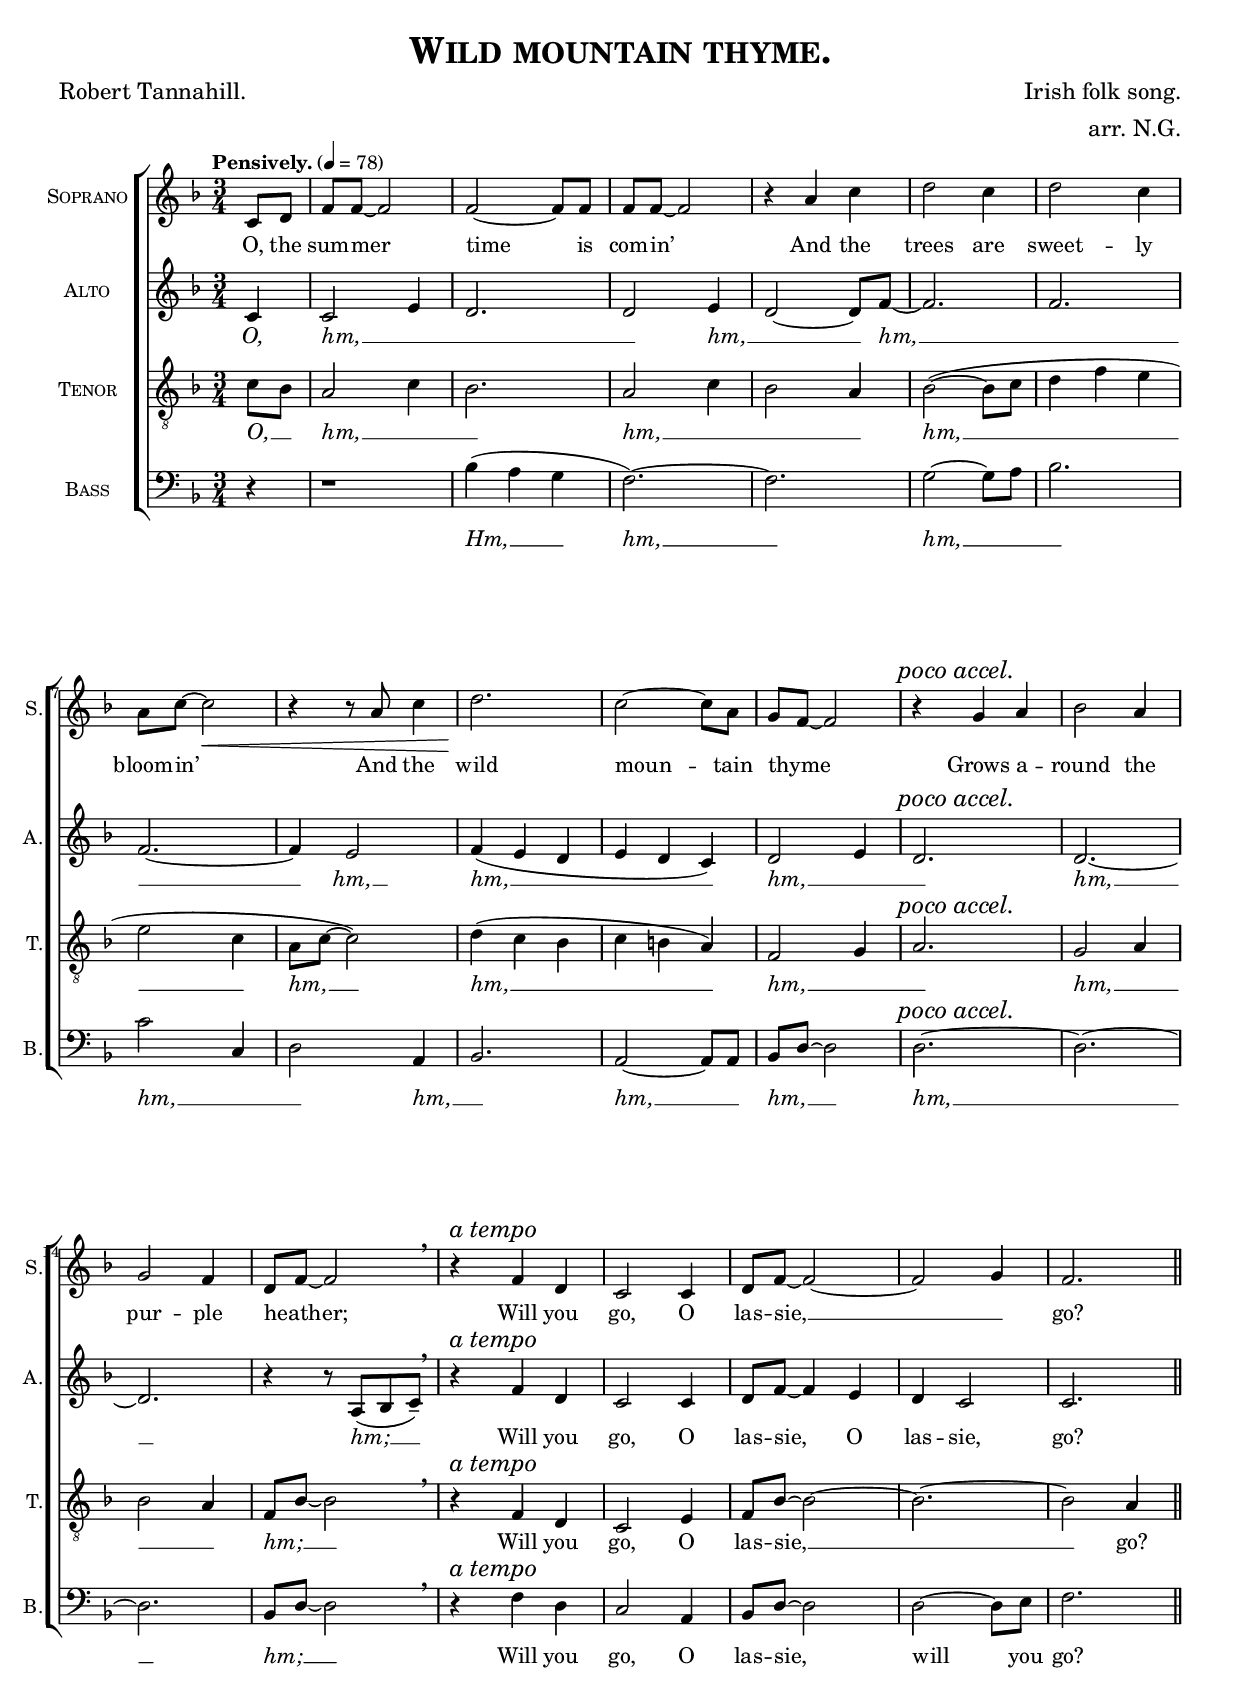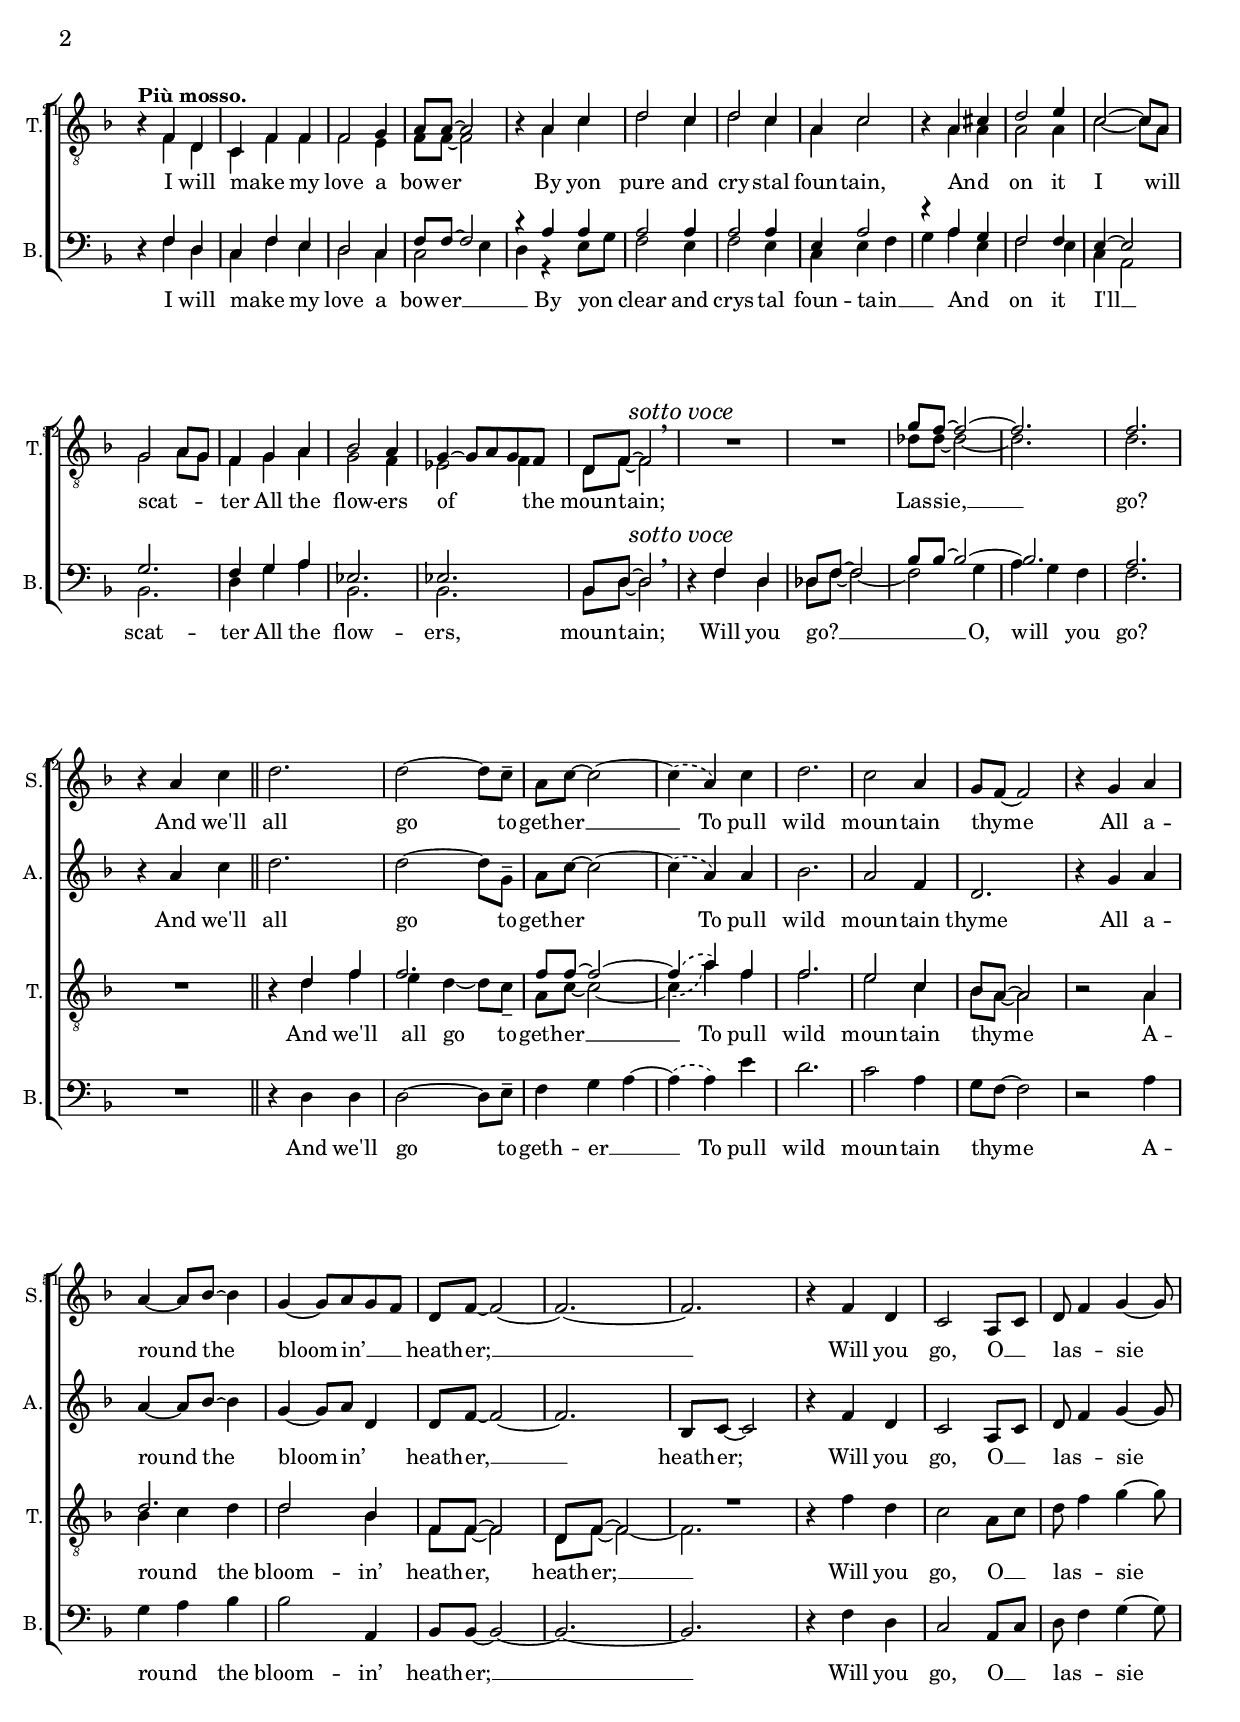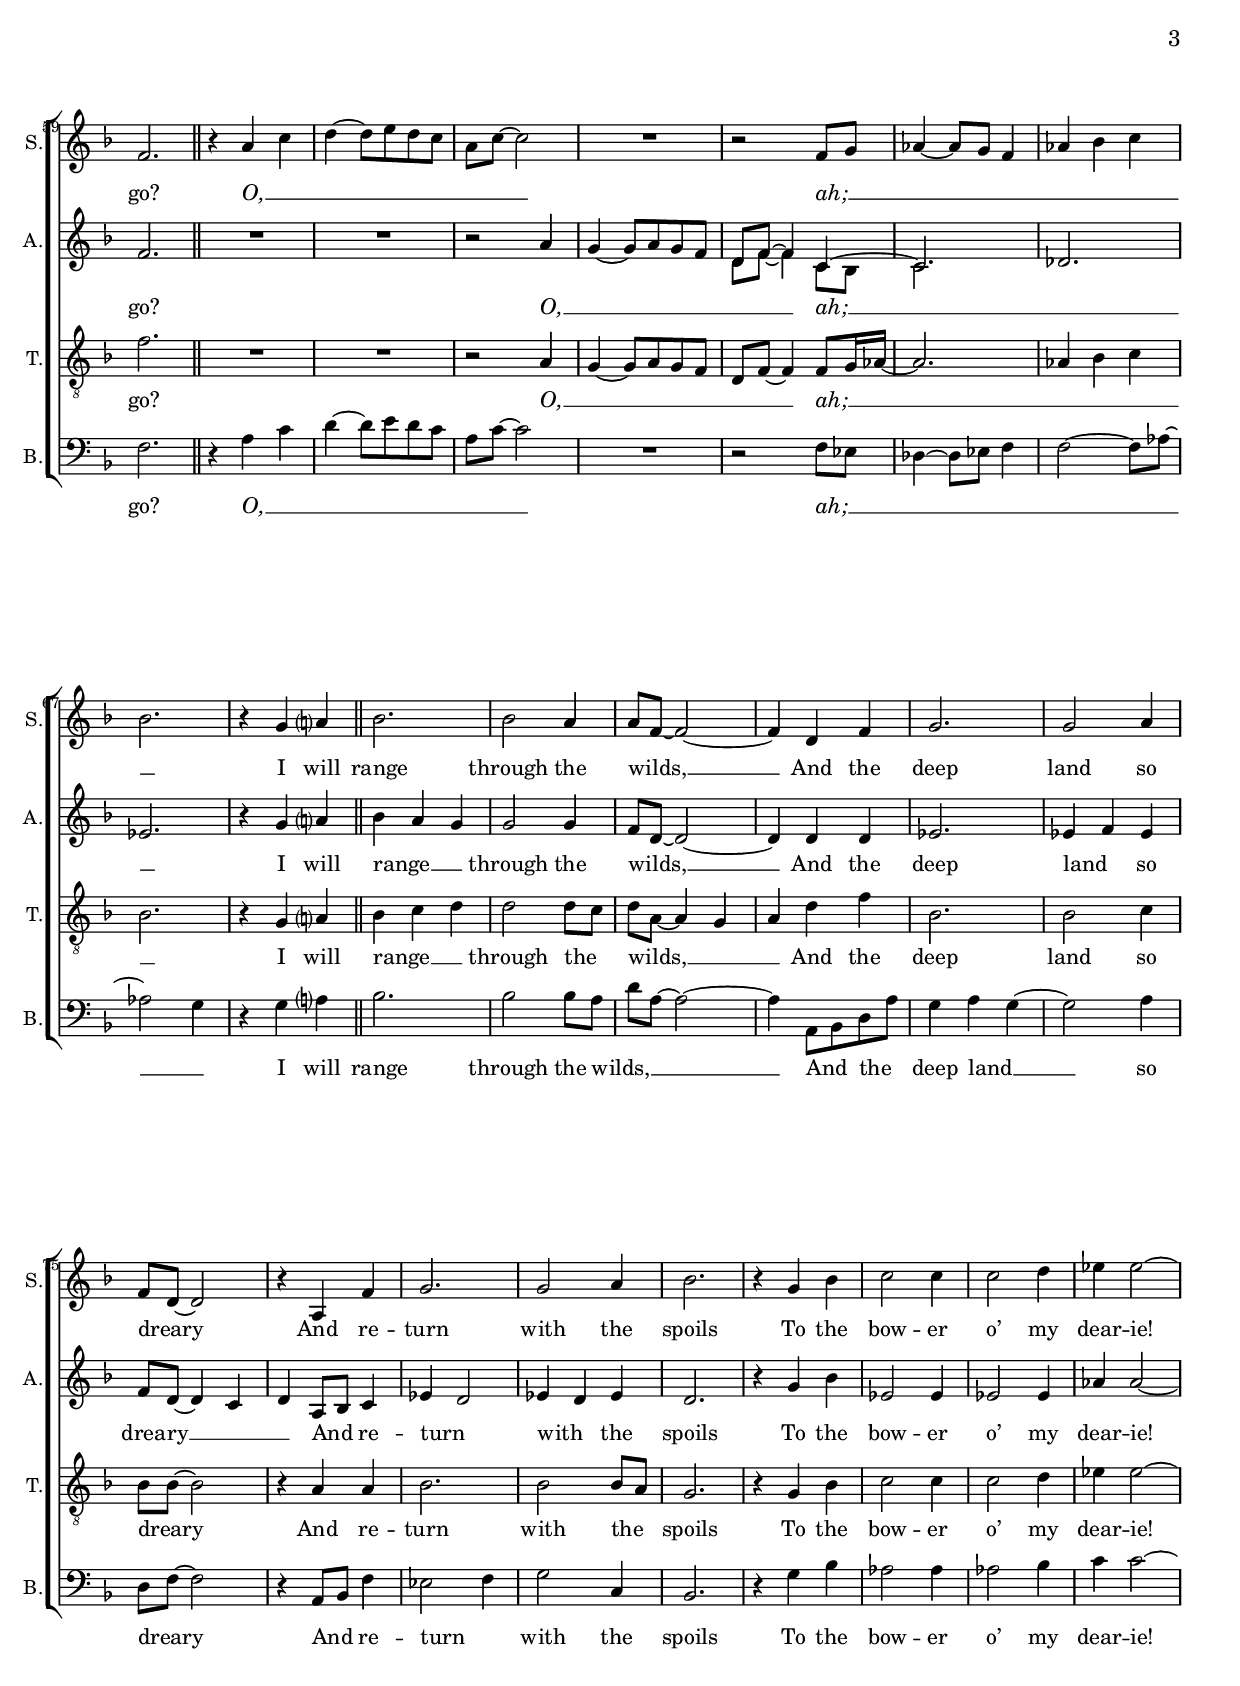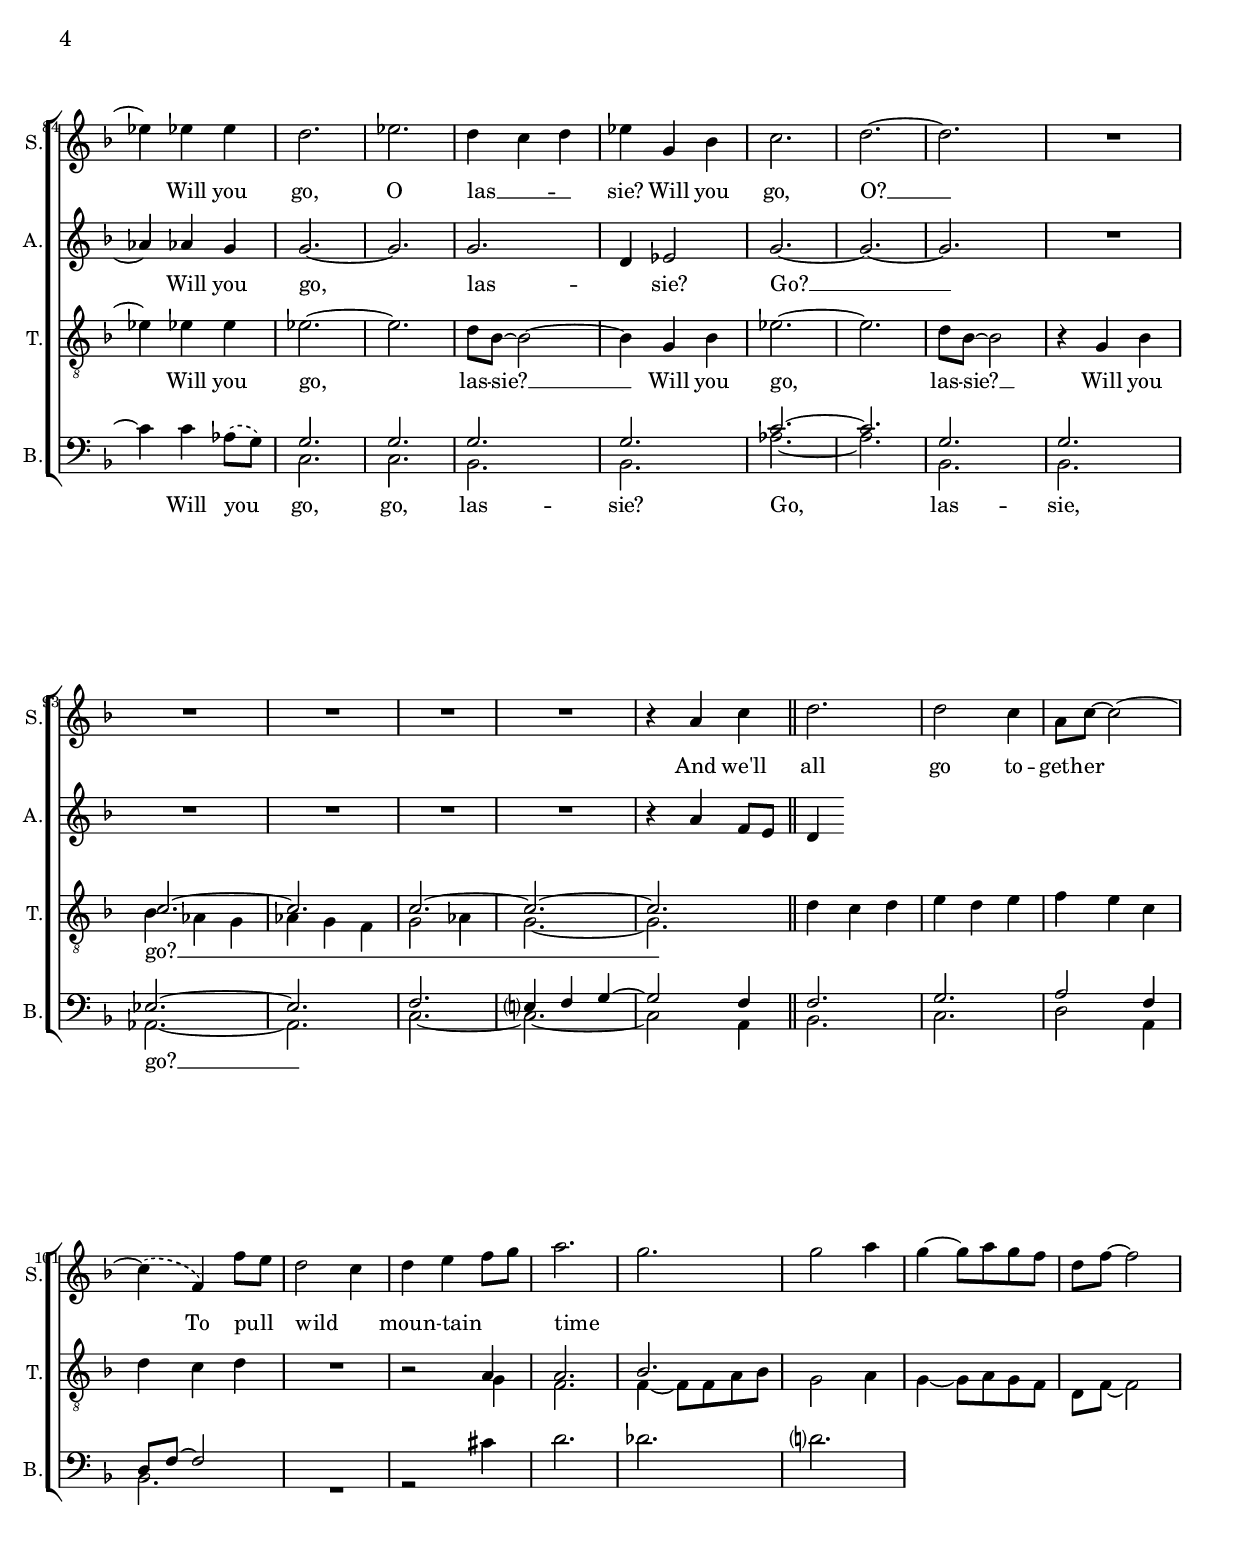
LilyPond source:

\version "2.19.84"

\paper {
  top-system-spacing.basic-distance = #10
  score-system-spacing.basic-distance = #20
  system-system-spacing.basic-distance = #20
  last-bottom-spacing.basic-distance = #10
}

\header {
  %dedication = \markup{\italic "to Emma."}
  title = \markup{\caps{"Wild mountain thyme."}}
  composer = "Irish folk song."
  arranger = "arr. N.G."
  poet = "Robert Tannahill."
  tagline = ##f
}

global = {
  \key f \major
  \time 3/4
  \tempo "Pensively." 4 = 78
  \set melismaBusyProperties = #'(tieMelismaBusy)
}

soprano = \relative c'' {
  \global
  \partial 4 c,8 d | f f~ f2 | f2~ f8 f | f8 f8~ f2 |
  r4 a c | d2 c4 | d2 c4 | a8 c8~ c2\< |
  r4 r8 a8 c4 | d2.\! | c2~ c8 a8 | g8 f8~ f2 | 
  r4 \mark \markup { \italic { poco accel. } } g4 a4 | bes2 a4 | g2 f4 | d8 f8~ f2 | 
  \breathe r4 \mark \markup { \italic { a tempo } } f d4 | c2 c4 | d8  f8~ f2~ | 
  f2 g4 | f2. \bar "||" \break R2.*21 \break
  
  r4 a4 c | d2. | d2~ d8 c-- | a8 c8~ c2~ | 
  \slurDashed c4( a) c | d2. | c2 a4 |  %d~ d8 e8 d c | a4 a8 c a g | g f~ f2 |  
  g8 f8~ f2 | r4 g a | a4~ a8 bes8~ bes4 | g4~ g8 a8 g8 f8 | 
  d8 f8~ f2~ | f2.~ | f2. | r4 f4 d | c2 a8 c8 | d8 f4 g4~ g8 | f2. \bar "||"
  r4 a4 c4 | d4~ d8 e d c | a8 c8~ c2 | R2. | r2 f,8 g8 |
  aes4~ aes8 g8 f4  | aes bes c | bes2. | r4 g4 a?4 \bar "||" bes2. | bes2 a4 | 
  a8 f8~ f2~ | f4 d4 f4 | g2. | g2 a4 | f8 d8~ d2 | r4 a f' | g2. | 
  g2 a4 | bes2. | r4 g4 bes4 | 
  c2 c4 | c2 d4 | ees4 ees2~ | ees4 ees4 ees4
  d2. | ees2. | d4 c d | ees g, bes | c2. | d2.~ | d2. |
  R2. | R2. | R2. | R2. | R2. | r4 a4 c4 | \bar "||" 
 d2. | d2 c4 | a8 c8~ c2~ | 
  \slurDashed c4( f,) f'8 e | d2 c4 | d4 e4 f8 g8 | a2. | g2. |
  g2 a4 | g4~ g8 a8 g f | d8 f8~ f2 | 
}

alto = \relative c' {
  \global
  \partial 4 c4 | c2 e4 | d2. | d2 e4 | 
  d2~ d8 f8~ | f2. | f2. | f2.~ | 
  f4 e2 | f4( e4 d4 | e4 d4 c4) | d2 e4 |
  d2. | d2.~ | d2. | r4 r8 a8( bes c8--) | 
  \breathe r4 f d4 | c2 c4 | d8 f8~ f4 e4 | 
  d c2 | c2. R2.*21
  
  r4 a'4 c | d2. | d2~ d8 g,8-- | a8 c8~ c2~ | 
  \slurDashed c4( a) a | bes2. | a2 f4 | d2. |
  r4 g a | a4~ a8 bes8~ bes4 | g4~ g8 a8 d,4 | 
  d8 f8~ f2~ | f2. | bes,8 c8~ c2 |
  r4 f4 d | c2 a8 c8 | d8 f4 g4~ g8 | f2. |
  R2. | R2. | r2 a4 | g4~ g8 a g f | 
  << { d8 f~ f4 c4~ | c2. |  } \\ { d8 f~ f4 c8 bes8 | c2. | } >>
  des2. | ees2. | r4 g4 a?4 \bar "||" bes4 a4 g4 | g2 g4 | 
  f8 d8~ d2~ | d4 d4 d4 | ees2. | ees4 f4 ees4 | f8 d8~ d4 c4 | d4 a8 bes8 c4 | ees4 d2 | 
  ees4 d4 ees4 | d2.
  r4 g4 bes4 | ees,2 ees4 | ees2 ees4 | aes4 aes2~ | aes4 aes4 g4
  g2.~ | g2. |  g2. | d4 ees2 | g2.~ | g2.~ | g2. | 
  R2. | R2. | R2. | R2. | R2. | r4 a4 f8 e | d4   
  
}

tenor = \relative c' {
  \global
  \partial 4 c8 bes8 | a2 c4 | bes2. | a2 c4 | bes2 a4 |
  bes2~( bes8 c8 | d4 f4 e4 | e2 c4 | a8 c8~ c2) | 
  d4( c4 bes4 | c4 b4 a4) | f2 g4 | 
  a2. | g2 a4 | bes2 a4 | f8 bes8~ bes2 | 
  \breathe r4 f d4 | c2 e4 | f8 bes8~ bes2~ |
  bes2.~ | bes2 a4
  
  \tempo "Più mosso."
  << { r4 f d | c4 f4 f4 | f2 g4 | a8 a8~ a2 |
       r4 a c | d2 c4 | d2 c4 | a4 c2 |
       r4 a4 cis4 | d2 e4 | c2~ c8 a8 | g2 a8 g8 |
       f4 g4 a4 | bes2 a4 | g4~ g8 a g f | d8 f8~ f2 \breathe |
       R2. | R2. | g'8 f8~ f2~ | f2. | f2. | R2. 
       r4 d4 f | f2. | f8 f8~ f2~ |
       \slurDashed f4( a4) f4 | f2. | e2 c4 | bes8 a8~ a2 |
       r2 a4 | d2. | d2 bes4 | f8 f8~ f2 | d8 f8~ f2 | R2. 
     } \\
     { r4 f d | c4 f4 f4 | f2 e4 | f8 f8~ f2 |
       r4 a c | d2 c4 | d2 c4 | a4 c2 |
       r4 a4 a4 | a2 a4 | c2~ c8 a8 | g2 a8 g8 | 
       f4 g4 a4 | g2 f4 | ees2 f4 | d8 f8 ~f2 |
       R2. | R2. | des'8 des8~ des2~ | des2. | d2. | R2.
       r4 d4 f | e d~ d8 c-- | a8 c8~ c2~ | 
       \slurDashed c4( a'4) f4 | f2. | e2 c4 | bes8 a8~ a2 |
       r2 a4 | bes4 c d | d2 bes4 | f8 f8~ f2 | d8 f8~ f2~ | f2. 
     } 
  >> 
  r4 f'4 d | c2 a8 c8 | d8 f4 g4~ g8 | f2. | 
  R2. | R2. | r2 a,4 | g4~ g8 a g f | d f~ f4 f8 g16 aes16~ | aes2. |
  aes4 bes c | bes2. | r4 g4 a?4 | bes4 c4 d4 | d2 d8 c8  | 
  d8 a8~ a4 g4 | a4 d4 f4 | bes,2. | bes2 c4 | bes8 bes8~ bes2 | r4 a a | bes2. | 
  bes2 bes8 a8 | g2. | r4 g4 bes4 | c2 c4 | c2 d4 | ees4 ees2~ | ees4 ees4 ees4 | 
  ees2.~ | ees2. | d8 bes8~ bes2~ | bes4 g4 bes4 | ees2.~ | ees2. | d8 bes8~ bes2 | 
  r4 g4 bes4 | 
  << { c2.~ | c2. | c2.~ | c2.~ | c2. } \\ 
     { bes4 aes g | aes g f | g2 aes4 | g2.~ | g2. } >> 
  d'4 c4 d4 | e4 d4 e4 | f e c | d c d |
  R2. | 
  << { r2 a4 | a2. | bes2. } \\ { r2 g4 | f2. | f4~ f8 f8 a bes | g2 a4 | g4~ g8 a8 g f | d8 f8~ f2 | } >>
  
}

bass = \relative c {
  \global
  \partial 4 r4 | r1*3/4 | bes'4( a g | f2.~) | f2. |
  g2~ g8 a8 | bes2. | c2 c,4 | d2 a4 | 
  bes2. | a2~ a8 a8 | bes8 d~ d2 |
  d2.~ | d2.~ | d2. | bes8 d8~ d2 
  \breathe r4 f d4 | c2 a4 |  bes8 d8~ d2 |
  d2~ d8 e8 | f2. 
  
  << { r4 f d | c f e | d2 c4 | f8 f8~ f2 | 
       r4 a4 a4 | a2 a4 | a2 a4 | e4 a2 | 
       r4 a4 g4 | f2 f4 | e4~ e2 | g2. |
       f4 g4 a4 | ees2. | ees2. | bes8 d8~ d2 \breathe | 
       r4 f d | des8 f8~ f2 | bes8 bes8~ bes2~ | bes2. | a2. | R2.
     } \\ 
     { r4 f d | c f e | d2 c4 | c2 e4 | 
       d4 r4 e8 g8 | f2 e4 | f2 e4 | c4 e4 f4 |
       g4 a4 e4 | f2 e4 | c4 a2 | bes2. | 
       d4 g4 a4 | bes,2. | bes2. | bes8 d8~ d2 | 
       r4 \mark \markup { \italic { sotto voce } } f d | des8 f8~ f2~ | f2 g4 | a4 g4 f4 | f2. | R2. 
     } 
  >> \bar "||"
  r4 d4 d4 | d2~ d8 e8-- | f4 g4 a4~ | 
  \slurDashed a4( a4) e'4 | d2. | c2 a4 | g8 f8~ f2 | r2 a4 |
  g4 a4 bes4 | bes2 a,4 | bes8 bes8~ bes2~ | bes2.~ | bes2. |
  r4 f'4 d | c2 a8 c8 | d8 f4 g4~ g8 |  f2. |
  r4 a4 c4 | d4~ d8 e d c | a8 c8~ c2 | R2. | r2 f,8 ees | des4~ des8 ees8 f4 | 
  f2~ f8 aes8~ | aes2 g4 | r4 g4 a?4 | bes2. | bes2 bes8 a8 | 
  d8 a8~ a2~ | a4 a,8 bes8 d8 a'8 | g4 a4 g4~ | g2 a4 | d,8 f8~ f2 | r4 a,8 bes8 f'4 | ees2 f4 | 
  g2 c,4 | bes2. | r4 g'4 bes4 | 
  aes2 aes4 | aes2 bes4 | c4 c2~ | c4 c4 aes8( g8) |
  << { g2. | g2. | g2. | g2. | c2.~ | c2. | g2. | g2. | ees2.~ | ees2. | f2. | e?4 f g~ | g2 f4 | 
       f2. | g2. | a2 f4 | d8 f8~ f2 |  
     } \\ {
    c2. | c2. | bes2. | bes2. |  aes'2.~ | aes2. | bes,2. | bes2. | aes2.~ | aes2. | c2.~ | c2.~ | c2 a4 |
    bes2. | c2. | d2 a4 | bes2. | R2. | r2 cis'4 | d2. | des2. | d?2.
  } >>
}

sopranoVerse = \lyricmode {
  %\override LyricText #'font-family = #'Calibri
  O, the sum -- mer time is com -- in’
  And the trees are sweet -- ly bloom -- in’ 
  And the wild moun -- tain thyme _ 
  Grows a -- round the pur -- ple heather; _ 
  Will you go, O las -- sie, __ _ go?
  
  And we'll all go to -- geth -- er __
  To pull wild moun -- tain thyme _
  All a -- round the bloom -- in’ __ _ _ heath -- er; __
  Will you go, O __ _ las -- _ sie go?
  
  \markup {\italic O,}  __ _ _ _ _ _ _ _
  \markup {\italic ah;}  __ _ _ _ _ _ _ _ _
  
  I will range through the wilds, __ _
  And the deep land so dreary _ 
  And re -- turn with the spoils
  To the bow -- er o’ my dear -- ie!
  
  Will you go, O las __ _ _ -- sie? Will you go, O? __
  
  And we'll all go to -- geth -- er
  To pull _ wild _ moun -- tain _ _ time _ 
}

altoVerse = \lyricmode {
  \markup{\italic O, }
  \markup{\italic hm,} __ _ _ _
  \markup{\italic hm,} __ _
  \markup{\italic hm,} __ _ _ 
  \markup{\italic hm,} __
  \markup{\italic hm,} __ _ _ _ _ _ 
  \markup{\italic hm,} __ _ _
  \markup{\italic hm,} __
  \markup{\italic hm;} __ _ _
  Will you go, O las -- sie, O las -- sie, go?
  
  And we'll all go to -- geth -- er 
  To pull wild moun -- tain thyme
  All a -- round the bloom -- in’ _ heath -- er, __ heath -- er;
  Will you go, O __ _ las -- _ sie go?
  
  \markup {\italic O,}  __ _ _ _ _ _ _ _
  \markup {\italic ah;}  __ _ _ _ _
  
  I will range __ _ _ through the wilds, __ _
  And the deep land _ so drea -- ry __ _ _
  And _ re -- turn _ with _ the spoils
  To the bow -- er o’ my dear -- ie!
  
  Will you go, las -- _ sie? Go? __
}

tenorVerse = \lyricmode {
  \markup{\italic O, } __ _
  \markup{\italic hm,} __ _ _
  \markup{\italic hm,} __ _ _ _
  \markup{\italic hm,} __ _ _ _ _ _ _
  \markup{\italic hm,} __ _
  \markup{\italic hm,} __ _ _ _ _ _ 
  \markup{\italic hm,} __ _ _
  \markup{\italic hm,} __ _ _ _
  \markup{\italic hm;} __ _
  Will you go, O las -- sie, __ go?
   
  I will make _ my love a bow -- er _
  By yon pure and cry -- stal foun -- tain,
  And _ on it I _ will scat -- _ _ ter
  All the flow -- ers of _ _ _ the moun -- tain; _
  Las -- sie, __ _ _ go?
  
  And we'll all go _ to -- geth -- er __ _ _
  To pull wild moun -- tain thyme _ _
  A -- round _ the bloom -- in’ heath -- er, _ heath -- er; __ _ _
  Will you go, O __ _ las -- _ sie go?
  
  \markup {\italic O,}  __ _ _ _ _ _ _
  \markup {\italic ah;}  __ _ _ _ _ _ _
  
  I will range __ _ _ through the _ wilds, __ _ _ _
  And the deep land so dreary _ 
  And re -- turn with the _ spoils
  To the bow -- er o’ my dear -- ie!
  
  Will you go, las -- sie? __
  Will you go, las -- sie? __
  Will you go? __ _ _ _ _ _ _ _ _ _ 
}

bassVerse = \lyricmode {
  \markup{\italic Hm,} __ _ _
  \markup{\italic hm,} __ 
  \markup{\italic hm,} __ _ _ 
  \markup{\italic hm,} __ _ _
  \markup{\italic hm,} __ _ 
  \markup{\italic hm,} __ _
  \markup{\italic hm,} __ _
  \markup{\italic hm,} __ 
  \markup{\italic hm;} __ _
  Will you go, O las -- sie, will you go?
  
  I will make _ my love a bow -- er __ _ _ _
  By yon _ clear and crys -- tal foun -- tain __ _ _
  And _ on it I'll __ _ scat -- ter
  All the flow -- ers, moun -- tain; _
  Will you go? __ _ _ _ _ _
  O, will _ you go?
  
  And we'll go to -- geth -- er __ _
  To pull wild moun -- tain thyme _
  A -- round _ the bloom -- in’ heath -- er; __
  Will you go, O __ _ las -- _ sie go?
  
  \markup {\italic O,}  __ _ _ _ _ _ _ _
  \markup {\italic ah;}  __ _ _ _ _ _ _ _
  
  I will range through the wilds, __ _ _
  And _ the _ deep land __ _ so dreary _ 
  And _ re -- turn _ with the spoils
  To the bow -- er o’ my dear -- ie!
  
  Will you _ go, go, las -- sie? Go, _ las -- sie, go? __ _
}

\score {
  \new ChoirStaff <<
    \new Staff \with {
      \consists "Merge_rests_engraver"
      midiInstrument = "choir aahs"
      instrumentName = \markup{\caps{"Soprano"}}
      shortInstrumentName = #"S."
    } { \soprano }
    \addlyrics { \sopranoVerse }
    \new Staff \with {
      \consists "Merge_rests_engraver"
      midiInstrument = "choir aahs"
      instrumentName = \markup{\caps{"Alto"}}
      shortInstrumentName = #"A."
    } { \alto }
    \addlyrics { \altoVerse }
    \new Staff \with {
      \consists "Merge_rests_engraver"
      midiInstrument = "choir aahs"
      instrumentName = \markup{\caps{"Tenor"}}
      shortInstrumentName = #"T."
    } { \clef "treble_8" \tenor }
    \addlyrics { \tenorVerse }
    \new Staff \with {
      \consists "Merge_rests_engraver"
      midiInstrument = "choir aahs"
      instrumentName = \markup{\caps{"Bass"}}
      shortInstrumentName = #"B."
    } { \clef bass \bass }
    \addlyrics { \bassVerse }
  >>
  \layout { 
    \context { \RemoveEmptyStaffContext }
    \context {
      \Score
      \remove "Mark_engraver"
      \remove "Staff_collecting_engraver"
    }
    \context {
      \Staff
      \consists "Mark_engraver"
      \consists "Staff_collecting_engraver"
    }
     #(layout-set-staff-size 17)
     \override LyricText.self-alignment-X = #CENTER
  }
  \midi {
    \tempo 4=60
  }
}
